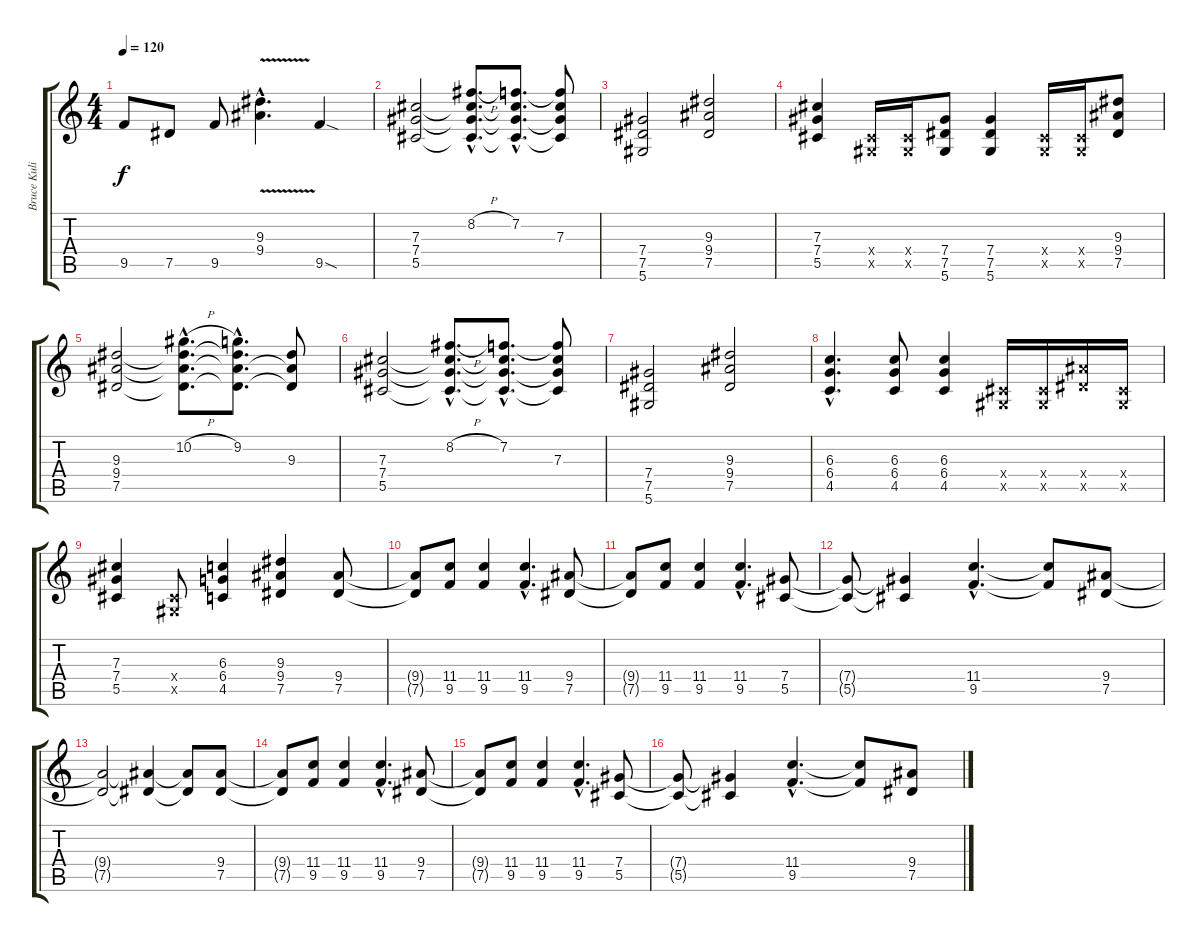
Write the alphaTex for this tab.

\track ("Bruce Kulick" "Bruce Kuli") {instrument overdrivenguitar}
\staff {score tabs}
\tuning (Eb4 Bb3 Gb3 Db3 Ab2 Eb2) {hide}
\ts (4 4)
\tempo 120
\clef g2
\ks c
9.5.8{dy f} 7.5.8 9.5.8 (9.3{v hac} 9.4{v hac}).4{d} 9.5{sod}.4 |
(7.3 7.4 5.5).2 (8.2{h hac} 7.3{hac t} 7.4{hac t} 5.5{hac t}).8{d} (7.2{hac} 7.3{hac t} 7.4{hac t} 5.5{hac t}).8{d} (7.2{t} 7.3 7.4{t} 5.5{t}).8 |
(7.4 7.5 5.6).2 (9.3 9.4 7.5).2 |
(7.3 7.4 5.5).4 (0.4{x} 0.5{x}).16 (0.4{x} 0.5{x}).16 (7.4 7.5 5.6).8 (7.4 7.5 5.6).4 (0.4{x} 0.5{x}).16 (0.4{x} 0.5{x}).16 (9.3 9.4 7.5).8 |
(9.3 9.4 7.5).2 (10.2{h hac} 9.3{hac t} 9.4{hac t} 7.5{hac t}).8{d} (9.2{hac} 9.3{hac t} 9.4{hac t} 7.5{hac t}).8{d} (9.3 9.4{t} 7.5{t}).8 |
(7.3 7.4 5.5).2 (8.2{h hac} 7.3{hac t} 7.4{hac t} 5.5{hac t}).8{d} (7.2{hac} 7.3{hac t} 7.4{hac t} 5.5{hac t}).8{d} (7.2{t} 7.3 7.4{t} 5.5{t}).8 |
(7.4 7.5 5.6).2 (9.3 9.4 7.5).2 |
(6.3{hac} 6.4{hac} 4.5{hac}).4{d} (6.3 6.4 4.5).8 (6.3 6.4 4.5).4 (0.4{x} 0.5{x}).16 (0.4{x} 0.5{x}).16 (9.4{x} 7.5{x}).16 (0.4{x} 0.5{x}).16 |
(7.3 7.4 5.5).4 (0.4{x} 0.5{x}).8 (6.3 6.4 4.5).4 (9.3 9.4 7.5).4 (9.4 7.5).8 |
(9.4{t} 7.5{t}).8 (11.4 9.5).8 (11.4 9.5).4 (11.4{hac} 9.5{hac}).4{d} (9.4 7.5).8 |
(9.4{t} 7.5{t}).8 (11.4 9.5).8 (11.4 9.5).4 (11.4{hac} 9.5{hac}).4{d} (7.4 5.5).8 |
(7.4{t} 5.5{t}).8 (7.4{t} 5.5{t}).4 (11.4{hac} 9.5{hac}).4{d} (11.4{t} 9.5{t}).8 (9.4 7.5).8 |
(9.4{t} 7.5{t}).2 (9.4{t} 7.5{t}).4 (9.4{t} 7.5{t}).8 (9.4 7.5).8 |
(9.4{t} 7.5{t}).8 (11.4 9.5).8 (11.4 9.5).4 (11.4{hac} 9.5{hac}).4{d} (9.4 7.5).8 |
(9.4{t} 7.5{t}).8 (11.4 9.5).8 (11.4 9.5).4 (11.4{hac} 9.5{hac}).4{d} (7.4 5.5).8 |
(7.4{t} 5.5{t}).8 (7.4{t} 5.5{t}).4 (11.4{hac} 9.5{hac}).4{d} (11.4{t} 9.5{t}).8 (9.4 7.5).8
